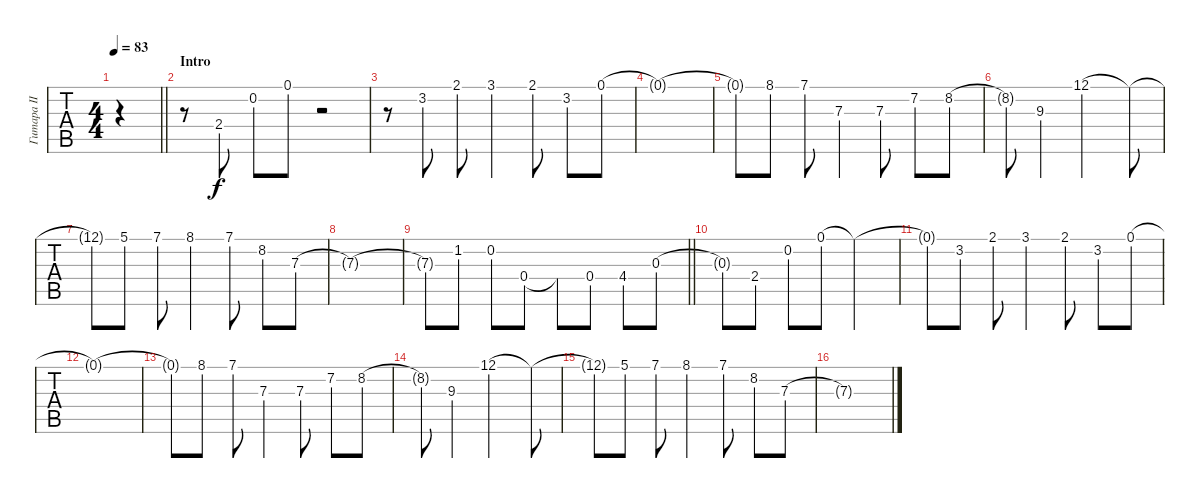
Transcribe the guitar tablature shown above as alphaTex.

\track ("Гитара II (эффект)" "Гитара II ") {instrument electricguitarclean}
\staff {tabs}
\tuning (E4 B3 G3 D3 A2 D2) {hide}
\ts (4 4)
\tempo 83
\clef g2
\barLineRight lightlight
\ks c
|
\section ("" "Intro")
r.8 2.4.8 0.2.8 0.1.8 r.2 |
r.8 3.2.8 2.1.8 3.1.4 2.1.8 3.2.8 0.1.8 |
0.1{t}.1 |
0.1{t}.8 8.1.8 7.1.8 7.3.4 7.3.8 7.2.8 8.2.8 |
8.2{t}.8 9.3.4 12.1.2 12.1{t}.8 |
12.1{t}.8 5.1.8 7.1.8 8.1.4 7.1.8 8.2.8 7.3.8 |
7.3{t}.1 |
\barLineRight lightlight
7.3{t}.8 1.2.8 0.2.8 0.4.8 0.4{t}.8 0.4.8 4.4.8 0.3.8 |
0.3{t}.8 2.4.8 0.2.8 0.1.8 0.1{t}.2 |
0.1{t}.8 3.2.8 2.1.8 3.1.4 2.1.8 3.2.8 0.1.8 |
0.1{t}.1 |
0.1{t}.8 8.1.8 7.1.8 7.3.4 7.3.8 7.2.8 8.2.8 |
8.2{t}.8 9.3.4 12.1.2 12.1{t}.8 |
12.1{t}.8 5.1.8 7.1.8 8.1.4 7.1.8 8.2.8 7.3.8 |
7.3{t}.1
